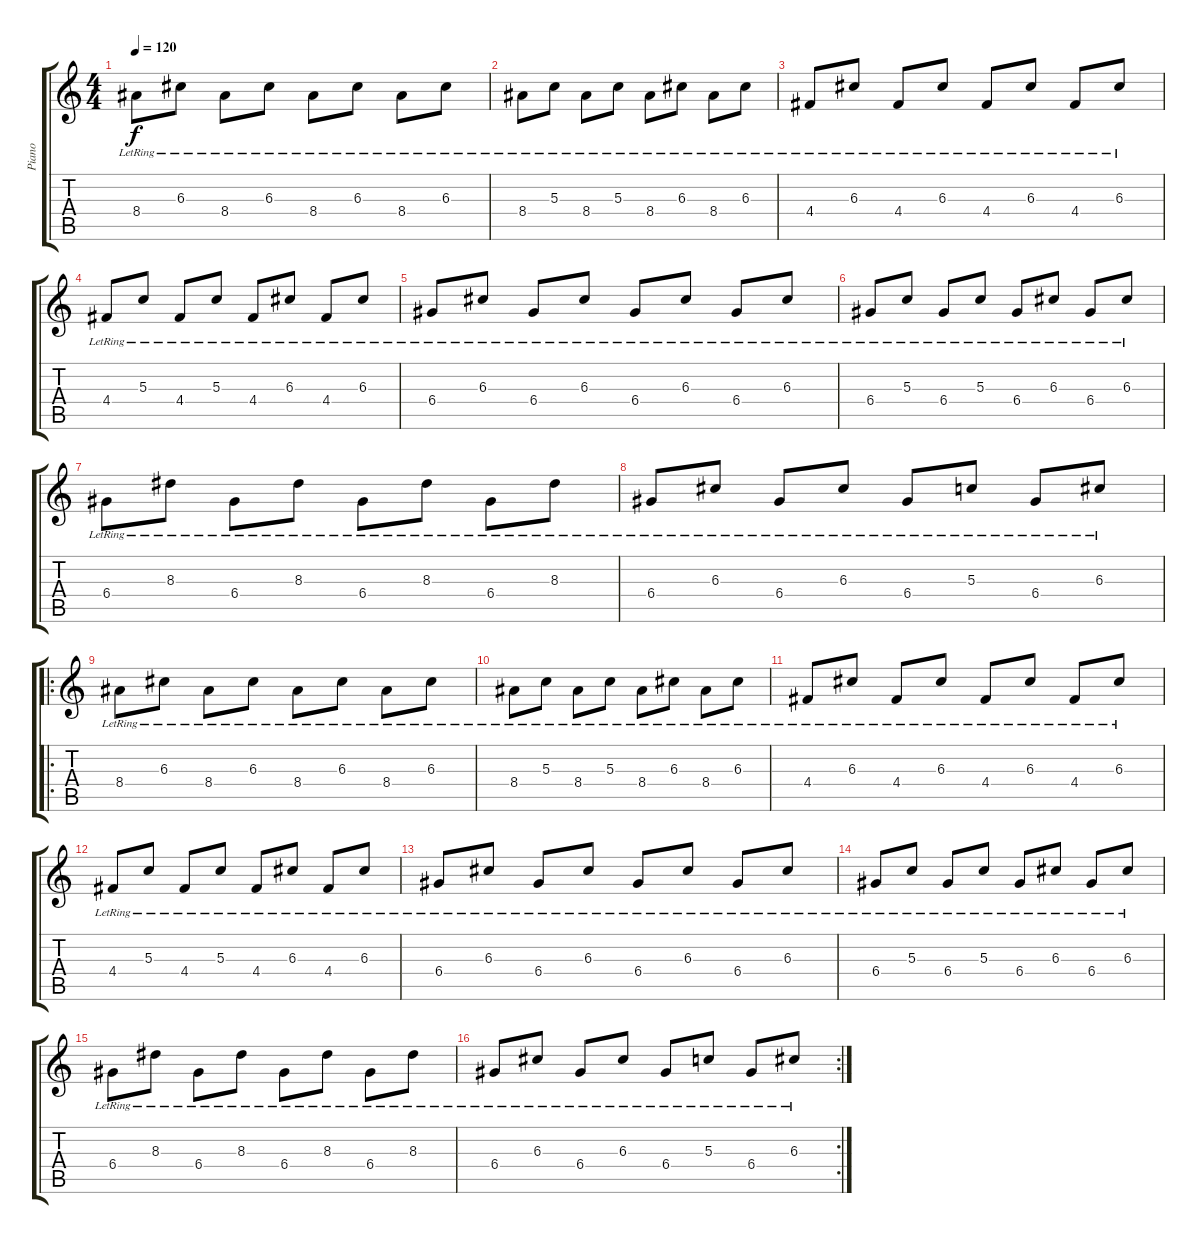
\track ("Piano" "Piano") {instrument acousticguitarsteel}
\staff {score tabs}
\tuning (E4 B3 G3 D3 A2 E2) {hide}
\ts (4 4)
\tempo 120
\clef g2
\ks c
8.4{lr}.8{dy f} 6.3{lr}.8 8.4{lr}.8 6.3{lr}.8 8.4{lr}.8 6.3{lr}.8 8.4{lr}.8 6.3{lr}.8 |
8.4{lr}.8 5.3{lr}.8 8.4{lr}.8 5.3{lr}.8 8.4{lr}.8 6.3{lr}.8 8.4{lr}.8 6.3{lr}.8 |
4.4{lr}.8 6.3{lr}.8 4.4{lr}.8 6.3{lr}.8 4.4{lr}.8 6.3{lr}.8 4.4{lr}.8 6.3{lr}.8 |
4.4{lr}.8 5.3{lr}.8 4.4{lr}.8 5.3{lr}.8 4.4{lr}.8 6.3{lr}.8 4.4{lr}.8 6.3{lr}.8 |
6.4{lr}.8 6.3{lr}.8 6.4{lr}.8 6.3{lr}.8 6.4{lr}.8 6.3{lr}.8 6.4{lr}.8 6.3{lr}.8 |
6.4{lr}.8 5.3{lr}.8 6.4{lr}.8 5.3{lr}.8 6.4{lr}.8 6.3{lr}.8 6.4{lr}.8 6.3{lr}.8 |
6.4{lr}.8 8.3{lr}.8 6.4{lr}.8 8.3{lr}.8 6.4{lr}.8 8.3{lr}.8 6.4{lr}.8 8.3{lr}.8 |
6.4{lr}.8 6.3{lr}.8 6.4{lr}.8 6.3{lr}.8 6.4{lr}.8 5.3{lr}.8 6.4{lr}.8 6.3{lr}.8 |
\ro
8.4{lr}.8 6.3{lr}.8 8.4{lr}.8 6.3{lr}.8 8.4{lr}.8 6.3{lr}.8 8.4{lr}.8 6.3{lr}.8 |
8.4{lr}.8 5.3{lr}.8 8.4{lr}.8 5.3{lr}.8 8.4{lr}.8 6.3{lr}.8 8.4{lr}.8 6.3{lr}.8 |
4.4{lr}.8 6.3{lr}.8 4.4{lr}.8 6.3{lr}.8 4.4{lr}.8 6.3{lr}.8 4.4{lr}.8 6.3{lr}.8 |
4.4{lr}.8 5.3{lr}.8 4.4{lr}.8 5.3{lr}.8 4.4{lr}.8 6.3{lr}.8 4.4{lr}.8 6.3{lr}.8 |
6.4{lr}.8 6.3{lr}.8 6.4{lr}.8 6.3{lr}.8 6.4{lr}.8 6.3{lr}.8 6.4{lr}.8 6.3{lr}.8 |
6.4{lr}.8 5.3{lr}.8 6.4{lr}.8 5.3{lr}.8 6.4{lr}.8 6.3{lr}.8 6.4{lr}.8 6.3{lr}.8 |
6.4{lr}.8 8.3{lr}.8 6.4{lr}.8 8.3{lr}.8 6.4{lr}.8 8.3{lr}.8 6.4{lr}.8 8.3{lr}.8 |
\rc 2
6.4{lr}.8 6.3{lr}.8 6.4{lr}.8 6.3{lr}.8 6.4{lr}.8 5.3{lr}.8 6.4{lr}.8 6.3{lr}.8
